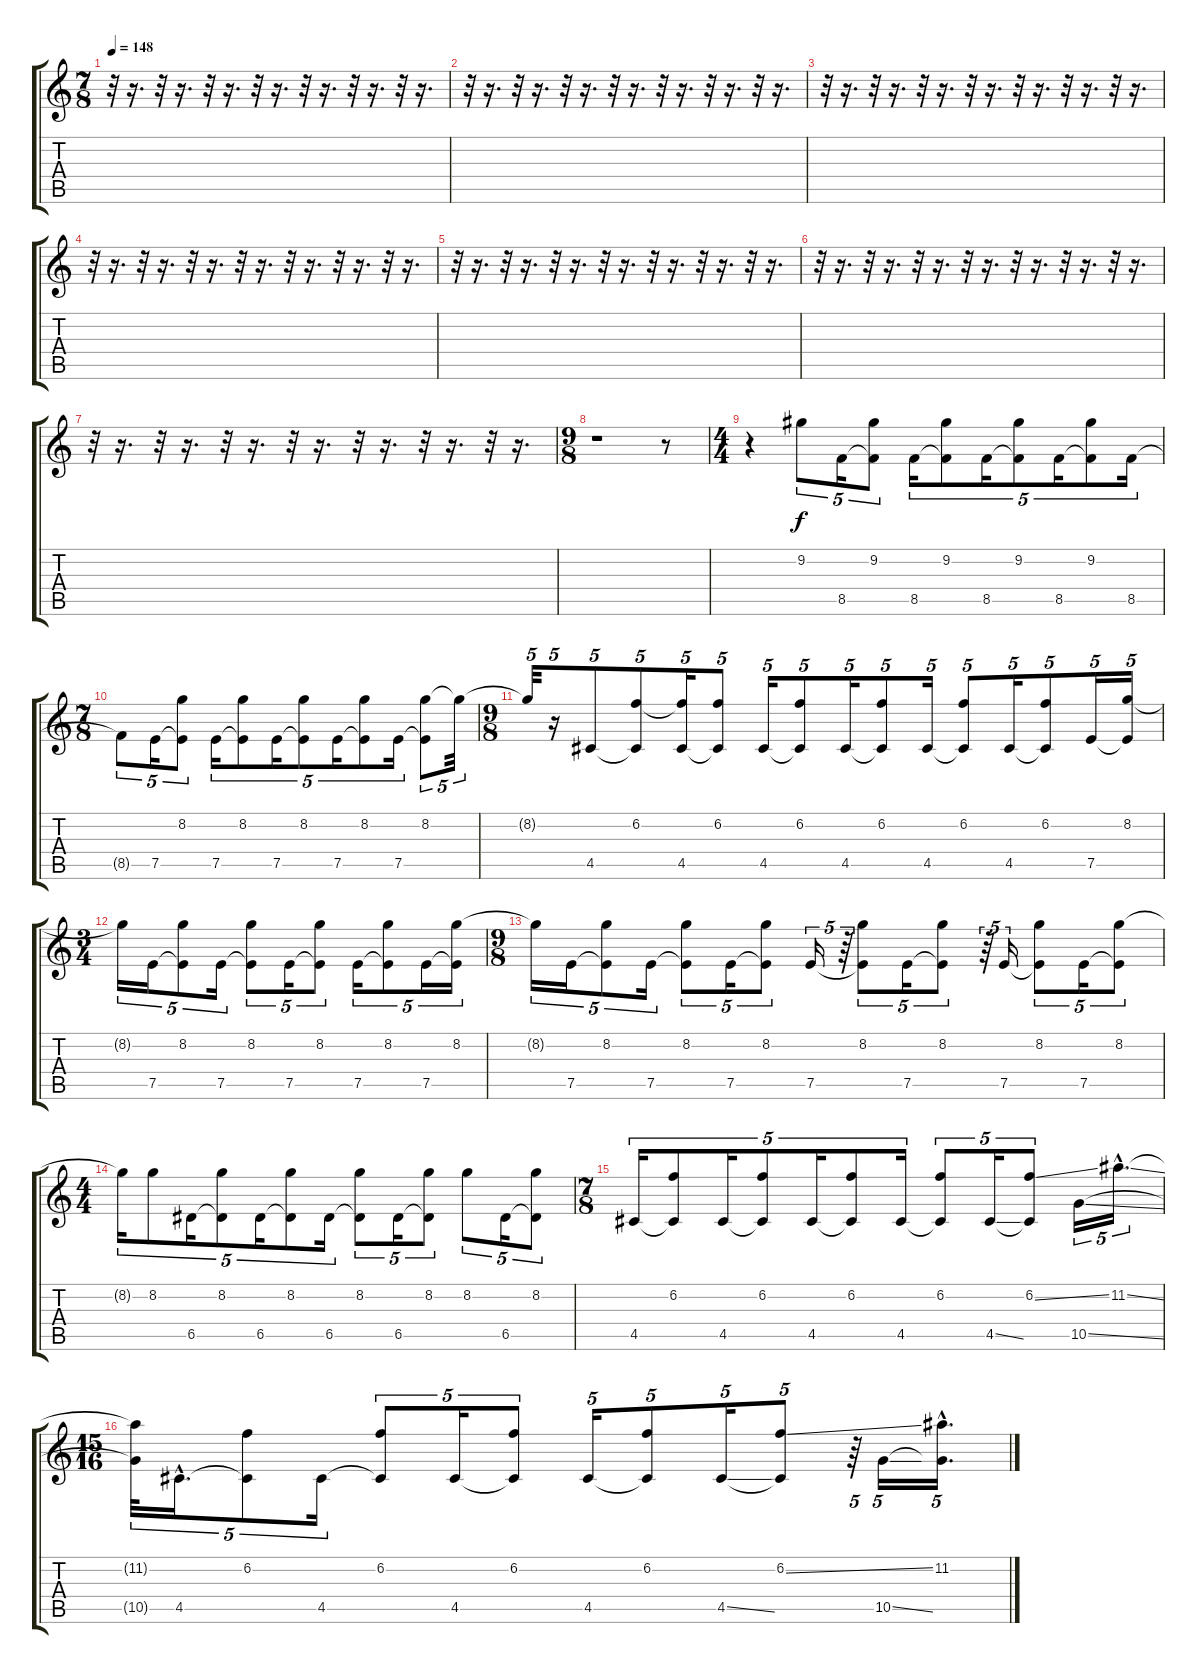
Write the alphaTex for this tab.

\track "" {instrument electricguitarjazz}
\staff {score tabs}
\tuning (E4 B3 G3 D3 A2 E2) {hide}
\ts (7 8)
\tempo 148
\clef g2
\ks c
r.32{dy f} r.16{d} r.32 r.16{d} r.32 r.16{d} r.32 r.16{d} r.32 r.16{d} r.32 r.16{d} r.32 r.16{d} |
r.32 r.16{d} r.32 r.16{d} r.32 r.16{d} r.32 r.16{d} r.32 r.16{d} r.32 r.16{d} r.32 r.16{d} |
r.32 r.16{d} r.32 r.16{d} r.32 r.16{d} r.32 r.16{d} r.32 r.16{d} r.32 r.16{d} r.32 r.16{d} |
r.32 r.16{d} r.32 r.16{d} r.32 r.16{d} r.32 r.16{d} r.32 r.16{d} r.32 r.16{d} r.32 r.16{d} |
r.32 r.16{d} r.32 r.16{d} r.32 r.16{d} r.32 r.16{d} r.32 r.16{d} r.32 r.16{d} r.32 r.16{d} |
r.32 r.16{d} r.32 r.16{d} r.32 r.16{d} r.32 r.16{d} r.32 r.16{d} r.32 r.16{d} r.32 r.16{d} |
r.32 r.16{d} r.32 r.16{d} r.32 r.16{d} r.32 r.16{d} r.32 r.16{d} r.32 r.16{d} r.32 r.16{d} |
\ts (9 8)
r.1 r.8 |
\ts (4 4)
r.4 9.2.8{tu (5 4)} 8.5.16{tu (5 4)} (9.2 8.5{t}).8{tu (5 4)} 8.5.16{tu (5 4)} (9.2 8.5{t}).8{tu (5 4)} 8.5.16{tu (5 4)} (9.2 8.5{t}).8{tu (5 4)} 8.5.16{tu (5 4)} (9.2 8.5{t}).8{tu (5 4)} 8.5.16{tu (5 4)} |
\ts (7 8)
8.5{t}.8{tu (5 4)} 7.5.16{tu (5 4)} (8.2 7.5{t}).8{tu (5 4)} 7.5.16{tu (5 4)} (8.2 7.5{t}).8{tu (5 4)} 7.5.16{tu (5 4)} (8.2 7.5{t}).8{tu (5 4)} 7.5.16{tu (5 4)} (8.2 7.5{t}).8{tu (5 4)} 7.5.16{tu (5 4)} (8.2 7.5{t}).8{tu (5 4)} 8.2{t}.32{tu (5 4)} |
\ts (9 8)
8.2{t}.32{tu (5 4)} r.16{tu (5 4)} 4.5.8{tu (5 4)} (6.2 4.5{t}).8{tu (5 4)} (6.2{t} 4.5).16{tu (5 4)} (6.2 4.5{t}).8{tu (5 4)} 4.5.16{tu (5 4)} (6.2 4.5{t}).8{tu (5 4)} 4.5.16{tu (5 4)} (6.2 4.5{t}).8{tu (5 4)} 4.5.16{tu (5 4)} (6.2 4.5{t}).8{tu (5 4)} 4.5.16{tu (5 4)} (6.2 4.5{t}).8{tu (5 4)} 7.5.16{tu (5 4)} (8.2 7.5{t}).16{tu (5 4)} |
\ts (3 4)
8.2{t}.16{tu (5 4)} 7.5.16{tu (5 4)} (8.2 7.5{t}).8{tu (5 4)} 7.5.16{tu (5 4)} (8.2 7.5{t}).8{tu (5 4)} 7.5.16{tu (5 4)} (8.2 7.5{t}).8{tu (5 4)} 7.5.16{tu (5 4)} (8.2 7.5{t}).8{tu (5 4)} 7.5.16{tu (5 4)} (8.2 7.5{t}).16{tu (5 4)} |
\ts (9 8)
8.2{t}.16{tu (5 4)} 7.5.16{tu (5 4)} (8.2 7.5{t}).8{tu (5 4)} 7.5.16{tu (5 4)} (8.2 7.5{t}).8{tu (5 4)} 7.5.16{tu (5 4)} (8.2 7.5{t}).8{tu (5 4)} 7.5.16{tu (5 4)} r.64{tu (5 4)} (8.2 7.5{t}).8{tu (5 4)} 7.5.16{tu (5 4)} (8.2 7.5{t}).8{tu (5 4)} r.64{tu (5 4)} 7.5.16{tu (5 4)} (8.2 7.5{t}).8{tu (5 4)} 7.5.16{tu (5 4)} (8.2 7.5{t}).8{tu (5 4)} |
\ts (4 4)
8.2{t}.16{tu (5 4)} 8.2.8{tu (5 4)} 6.5.16{tu (5 4)} (8.2 6.5{t}).8{tu (5 4)} 6.5.16{tu (5 4)} (8.2 6.5{t}).8{tu (5 4)} 6.5.16{tu (5 4)} (8.2 6.5{t}).8{tu (5 4)} 6.5.16{tu (5 4)} (8.2 6.5{t}).8{tu (5 4)} 8.2.8{tu (5 4)} 6.5.16{tu (5 4)} (8.2 6.5{t}).8{tu (5 4)} |
\ts (7 8)
4.5.16{tu (5 4)} (6.2 4.5{t}).8{tu (5 4)} 4.5.16{tu (5 4)} (6.2 4.5{t}).8{tu (5 4)} 4.5.16{tu (5 4)} (6.2 4.5{t}).8{tu (5 4)} 4.5.16{tu (5 4)} (6.2 4.5{t}).8{tu (5 4)} 4.5{ss}.16{tu (5 4)} (6.2{ss} 4.5{t}).8{tu (5 4)} 10.5{ss}.16{tu (5 4)} 11.2{ss hac}.16{d tu (5 4)} |
\ts (15 16)
(11.2{t} 10.5{t}).32{tu (5 4)} 4.5{hac}.16{d tu (5 4)} (6.2 4.5{t}).8{tu (5 4)} 4.5.16{tu (5 4)} (6.2 4.5{t}).8{tu (5 4)} 4.5.16{tu (5 4)} (6.2 4.5{t}).8{tu (5 4)} 4.5.16{tu (5 4)} (6.2 4.5{t}).8{tu (5 4)} 4.5{ss}.16{tu (5 4)} (6.2{ss} 4.5{t}).8{tu (5 4)} r.64{tu (5 4)} 10.5{ss}.16{tu (5 4)} (11.2{ss hac} 10.5{hac t}).16{d tu (5 4)}
